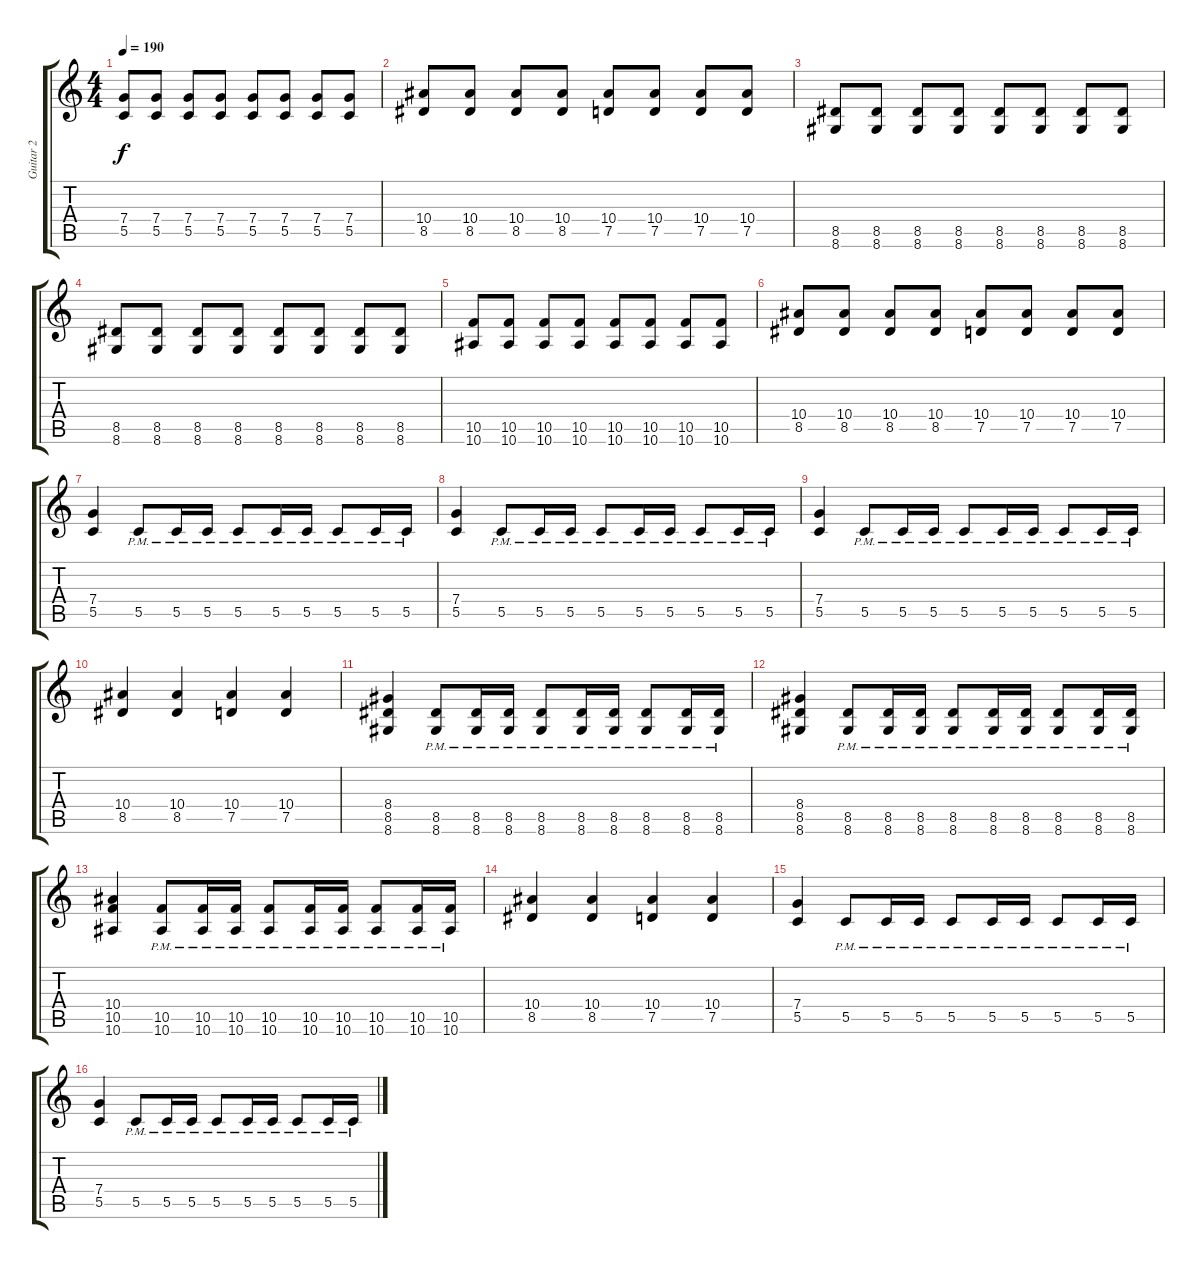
\track ("Guitar 2" "Guitar 2") {instrument overdrivenguitar}
\staff {score tabs}
\tuning (D4 A3 F3 C3 G2 C2) {hide}
\ts (4 4)
\tempo 190
\clef g2
\ks c
(7.4 5.5).8{dy f} (7.4 5.5).8 (7.4 5.5).8 (7.4 5.5).8 (7.4 5.5).8 (7.4 5.5).8 (7.4 5.5).8 (7.4 5.5).8 |
(10.4 8.5).8 (10.4 8.5).8 (10.4 8.5).8 (10.4 8.5).8 (10.4 7.5).8 (10.4 7.5).8 (10.4 7.5).8 (10.4 7.5).8 |
(8.5 8.6).8 (8.5 8.6).8 (8.5 8.6).8 (8.5 8.6).8 (8.5 8.6).8 (8.5 8.6).8 (8.5 8.6).8 (8.5 8.6).8 |
(8.5 8.6).8 (8.5 8.6).8 (8.5 8.6).8 (8.5 8.6).8 (8.5 8.6).8 (8.5 8.6).8 (8.5 8.6).8 (8.5 8.6).8 |
(10.5 10.6).8 (10.5 10.6).8 (10.5 10.6).8 (10.5 10.6).8 (10.5 10.6).8 (10.5 10.6).8 (10.5 10.6).8 (10.5 10.6).8 |
(10.4 8.5).8 (10.4 8.5).8 (10.4 8.5).8 (10.4 8.5).8 (10.4 7.5).8 (10.4 7.5).8 (10.4 7.5).8 (10.4 7.5).8 |
(7.4 5.5).4 5.5{pm}.8 5.5{pm}.16 5.5{pm}.16 5.5{pm}.8 5.5{pm}.16 5.5{pm}.16 5.5{pm}.8 5.5{pm}.16 5.5{pm}.16 |
(7.4 5.5).4 5.5{pm}.8 5.5{pm}.16 5.5{pm}.16 5.5{pm}.8 5.5{pm}.16 5.5{pm}.16 5.5{pm}.8 5.5{pm}.16 5.5{pm}.16 |
(7.4 5.5).4 5.5{pm}.8 5.5{pm}.16 5.5{pm}.16 5.5{pm}.8 5.5{pm}.16 5.5{pm}.16 5.5{pm}.8 5.5{pm}.16 5.5{pm}.16 |
(10.4 8.5).4 (10.4 8.5).4 (10.4 7.5).4 (10.4 7.5).4 |
(8.4 8.5 8.6).4 (8.5{pm} 8.6{pm}).8 (8.5{pm} 8.6{pm}).16 (8.5{pm} 8.6{pm}).16 (8.5{pm} 8.6{pm}).8 (8.5{pm} 8.6{pm}).16 (8.5{pm} 8.6{pm}).16 (8.5{pm} 8.6{pm}).8 (8.5{pm} 8.6{pm}).16 (8.5{pm} 8.6{pm}).16 |
(8.4 8.5 8.6).4 (8.5{pm} 8.6{pm}).8 (8.5{pm} 8.6{pm}).16 (8.5{pm} 8.6{pm}).16 (8.5{pm} 8.6{pm}).8 (8.5{pm} 8.6{pm}).16 (8.5{pm} 8.6{pm}).16 (8.5{pm} 8.6{pm}).8 (8.5{pm} 8.6{pm}).16 (8.5{pm} 8.6{pm}).16 |
(10.4 10.5 10.6).4 (10.5{pm} 10.6{pm}).8 (10.5{pm} 10.6{pm}).16 (10.5{pm} 10.6{pm}).16 (10.5{pm} 10.6{pm}).8 (10.5{pm} 10.6{pm}).16 (10.5{pm} 10.6{pm}).16 (10.5{pm} 10.6{pm}).8 (10.5{pm} 10.6{pm}).16 (10.5{pm} 10.6{pm}).16 |
(10.4 8.5).4 (10.4 8.5).4 (10.4 7.5).4 (10.4 7.5).4 |
(7.4 5.5).4 5.5{pm}.8 5.5{pm}.16 5.5{pm}.16 5.5{pm}.8 5.5{pm}.16 5.5{pm}.16 5.5{pm}.8 5.5{pm}.16 5.5{pm}.16 |
(7.4 5.5).4 5.5{pm}.8 5.5{pm}.16 5.5{pm}.16 5.5{pm}.8 5.5{pm}.16 5.5{pm}.16 5.5{pm}.8 5.5{pm}.16 5.5{pm}.16
